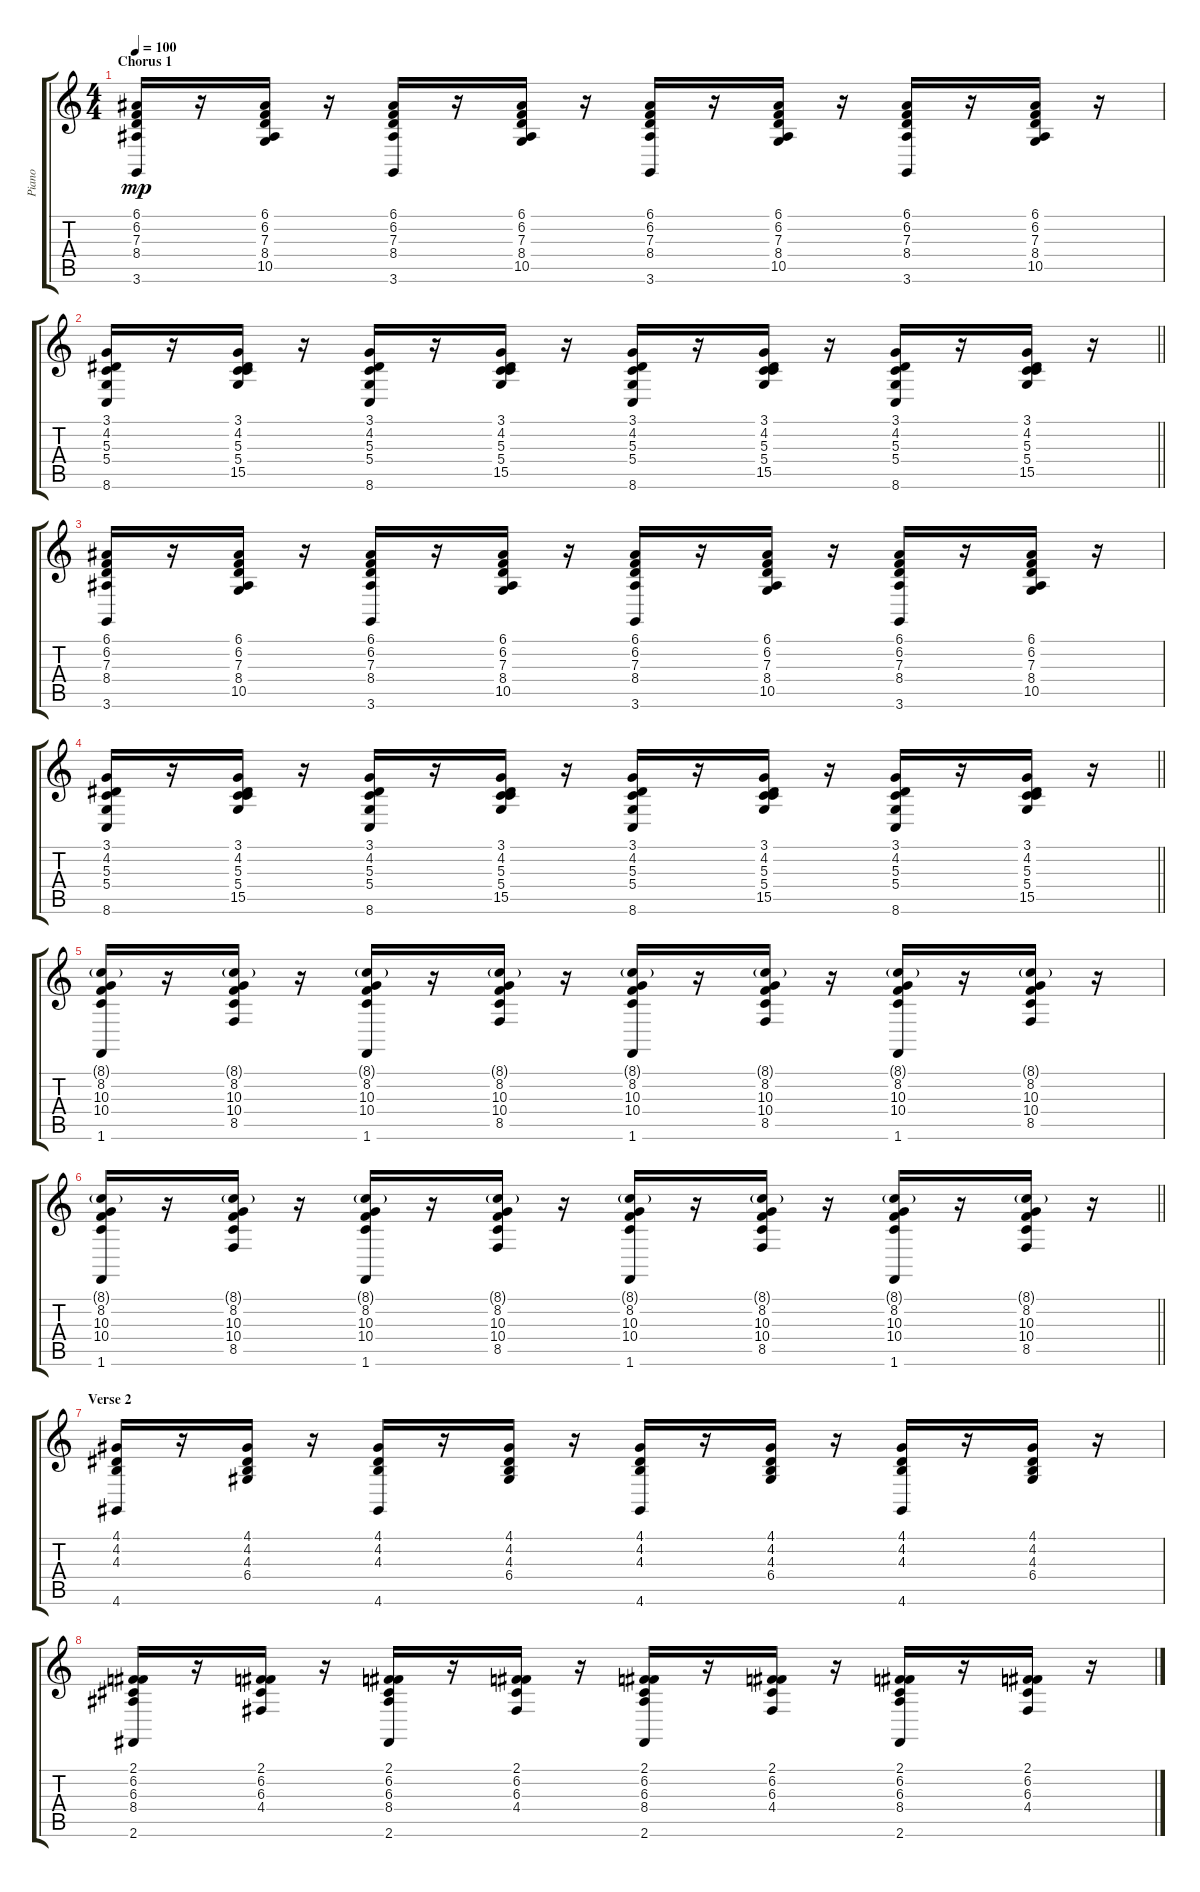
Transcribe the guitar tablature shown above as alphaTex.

\track ("Piano" "Piano") {instrument acousticgrandpiano}
\staff {score tabs}
\tuning (E4 B3 G3 D3 A2 E2) {hide}
\ts (4 4)
\section ("" "Chorus 1")
\tempo 100
\clef g2
\ks c
(6.1 6.2 7.3 8.4 3.6).16{dy mp} r.16 (6.1 6.2 7.3 8.4 10.5).16 r.16 (6.1 6.2 7.3 8.4 3.6).16 r.16 (6.1 6.2 7.3 8.4 10.5).16 r.16 (6.1 6.2 7.3 8.4 3.6).16 r.16 (6.1 6.2 7.3 8.4 10.5).16 r.16 (6.1 6.2 7.3 8.4 3.6).16 r.16 (6.1 6.2 7.3 8.4 10.5).16 r.16 |
\barLineRight lightlight
(3.1 4.2 5.3 5.4 8.6).16 r.16 (3.1 4.2 5.3 5.4 15.5).16 r.16 (3.1 4.2 5.3 5.4 8.6).16 r.16 (3.1 4.2 5.3 5.4 15.5).16 r.16 (3.1 4.2 5.3 5.4 8.6).16 r.16 (3.1 4.2 5.3 5.4 15.5).16 r.16 (3.1 4.2 5.3 5.4 8.6).16 r.16 (3.1 4.2 5.3 5.4 15.5).16 r.16 |
(6.1 6.2 7.3 8.4 3.6).16 r.16 (6.1 6.2 7.3 8.4 10.5).16 r.16 (6.1 6.2 7.3 8.4 3.6).16 r.16 (6.1 6.2 7.3 8.4 10.5).16 r.16 (6.1 6.2 7.3 8.4 3.6).16 r.16 (6.1 6.2 7.3 8.4 10.5).16 r.16 (6.1 6.2 7.3 8.4 3.6).16 r.16 (6.1 6.2 7.3 8.4 10.5).16 r.16 |
\barLineRight lightlight
(3.1 4.2 5.3 5.4 8.6).16 r.16 (3.1 4.2 5.3 5.4 15.5).16 r.16 (3.1 4.2 5.3 5.4 8.6).16 r.16 (3.1 4.2 5.3 5.4 15.5).16 r.16 (3.1 4.2 5.3 5.4 8.6).16 r.16 (3.1 4.2 5.3 5.4 15.5).16 r.16 (3.1 4.2 5.3 5.4 8.6).16 r.16 (3.1 4.2 5.3 5.4 15.5).16 r.16 |
(8.1{g} 8.2 10.3 10.4 1.6).16 r.16 (8.1{g} 8.2 10.3 10.4 8.5).16 r.16 (8.1{g} 8.2 10.3 10.4 1.6).16 r.16 (8.1{g} 8.2 10.3 10.4 8.5).16 r.16 (8.1{g} 8.2 10.3 10.4 1.6).16 r.16 (8.1{g} 8.2 10.3 10.4 8.5).16 r.16 (8.1{g} 8.2 10.3 10.4 1.6).16 r.16 (8.1{g} 8.2 10.3 10.4 8.5).16 r.16 |
\barLineRight lightlight
(8.1{g} 8.2 10.3 10.4 1.6).16 r.16 (8.1{g} 8.2 10.3 10.4 8.5).16 r.16 (8.1{g} 8.2 10.3 10.4 1.6).16 r.16 (8.1{g} 8.2 10.3 10.4 8.5).16 r.16 (8.1{g} 8.2 10.3 10.4 1.6).16 r.16 (8.1{g} 8.2 10.3 10.4 8.5).16 r.16 (8.1{g} 8.2 10.3 10.4 1.6).16 r.16 (8.1{g} 8.2 10.3 10.4 8.5).16 r.16 |
\section ("" "Verse 2")
(4.1 4.2 4.3 4.6).16 r.16 (4.1 4.2 4.3 6.4).16 r.16 (4.1 4.2 4.3 4.6).16 r.16 (4.1 4.2 4.3 6.4).16 r.16 (4.1 4.2 4.3 4.6).16 r.16 (4.1 4.2 4.3 6.4).16 r.16 (4.1 4.2 4.3 4.6).16 r.16 (4.1 4.2 4.3 6.4).16 r.16 |
(2.1 6.2 6.3 8.4 2.6).16 r.16 (2.1 6.2 6.3 4.4).16 r.16 (2.1 6.2 6.3 8.4 2.6).16 r.16 (2.1 6.2 6.3 4.4).16 r.16 (2.1 6.2 6.3 8.4 2.6).16 r.16 (2.1 6.2 6.3 4.4).16 r.16 (2.1 6.2 6.3 8.4 2.6).16 r.16 (2.1 6.2 6.3 4.4).16 r.16
